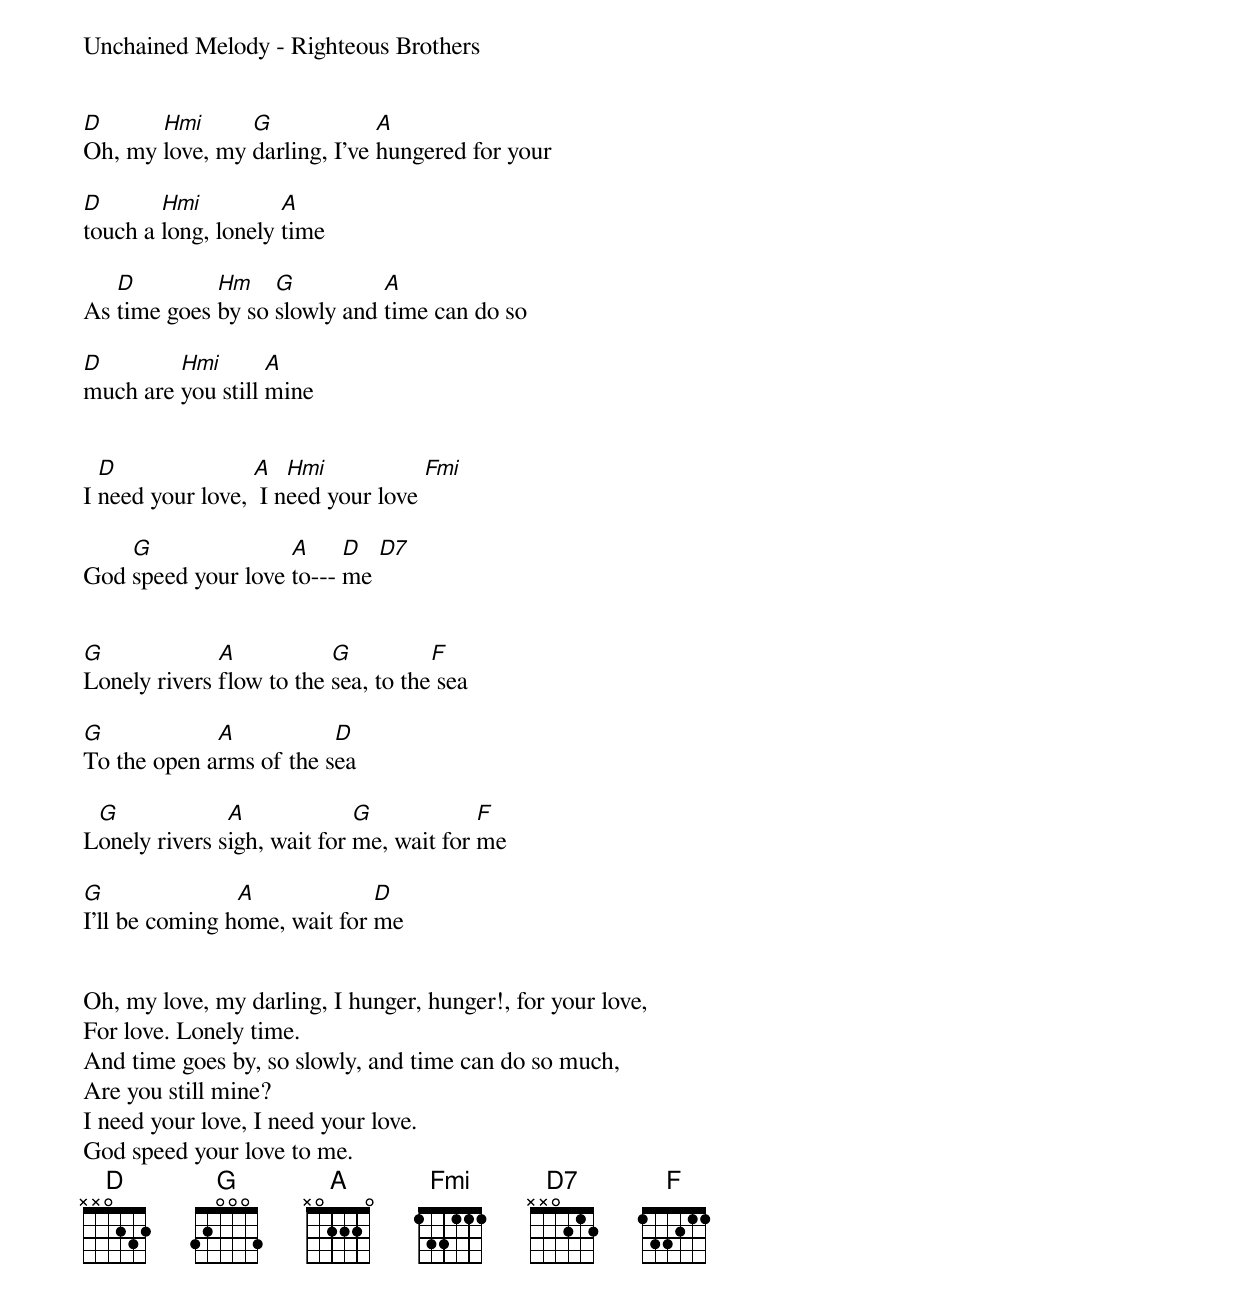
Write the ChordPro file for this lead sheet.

Unchained Melody - Righteous Brothers


[D]Oh, my [Hmi]love, my [G]darling, I've [A]hungered for your

[D]touch a [Hmi]long, lonely [A]time

As [D]time goes [Hm]by so [G]slowly and [A]time can do so

[D]much are [Hmi]you still [A]mine


I [D]need your love, [A] I n[Hmi]eed your love [Fmi]

God [G]speed your love [A]to--- [D]me [D7]


[G]Lonely rivers [A]flow to the [G]sea, to the[F] sea

[G]To the open a[A]rms of the s[D]ea

L[G]onely rivers s[A]igh, wait for [G]me, wait for [F]me

[G]I'll be coming h[A]ome, wait for [D]me


Oh, my love, my darling, I hunger, hunger!, for your love,
For love. Lonely time.
And time goes by, so slowly, and time can do so much,
Are you still mine?
I need your love, I need your love.
God speed your love to me.
